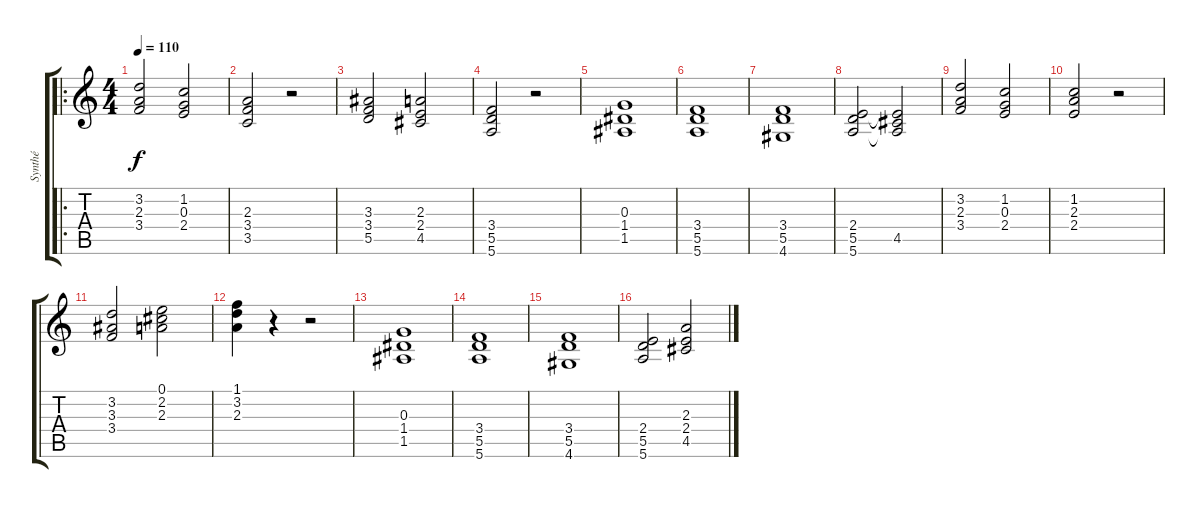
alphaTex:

\track ("Synthé" "Synthé") {instrument synthstrings2}
\staff {score tabs}
\tuning (E5 B4 G4 D4 A3 E3) {hide}
\ro
\ts (4 4)
\tempo 110
\clef g2
\ks c
(3.2 2.3 3.4).2{dy f instrument synthstrings2} (1.2 0.3 2.4).2 |
(2.3 3.4 3.5).2 r.2 |
(3.3 3.4 5.5).2 (2.3 2.4 4.5).2 |
(3.4 5.5 5.6).2 r.2 |
(0.3 1.4 1.5).1 |
(3.4 5.5 5.6).1 |
(3.4 5.5 4.6).1 |
(2.4 5.5 5.6).2 (2.4{t} 4.5 5.6{t}).2 |
(3.2 2.3 3.4).2 (1.2 0.3 2.4).2 |
(1.2 2.3 2.4).2 r.2 |
(3.2 3.3 3.4).2 (0.1 2.2 2.3).2 |
(1.1 3.2 2.3).4 r.4 r.2 |
(0.3 1.4 1.5).1 |
(3.4 5.5 5.6).1 |
(3.4 5.5 4.6).1 |
(2.4 5.5 5.6).2 (2.3 2.4 4.5).2
